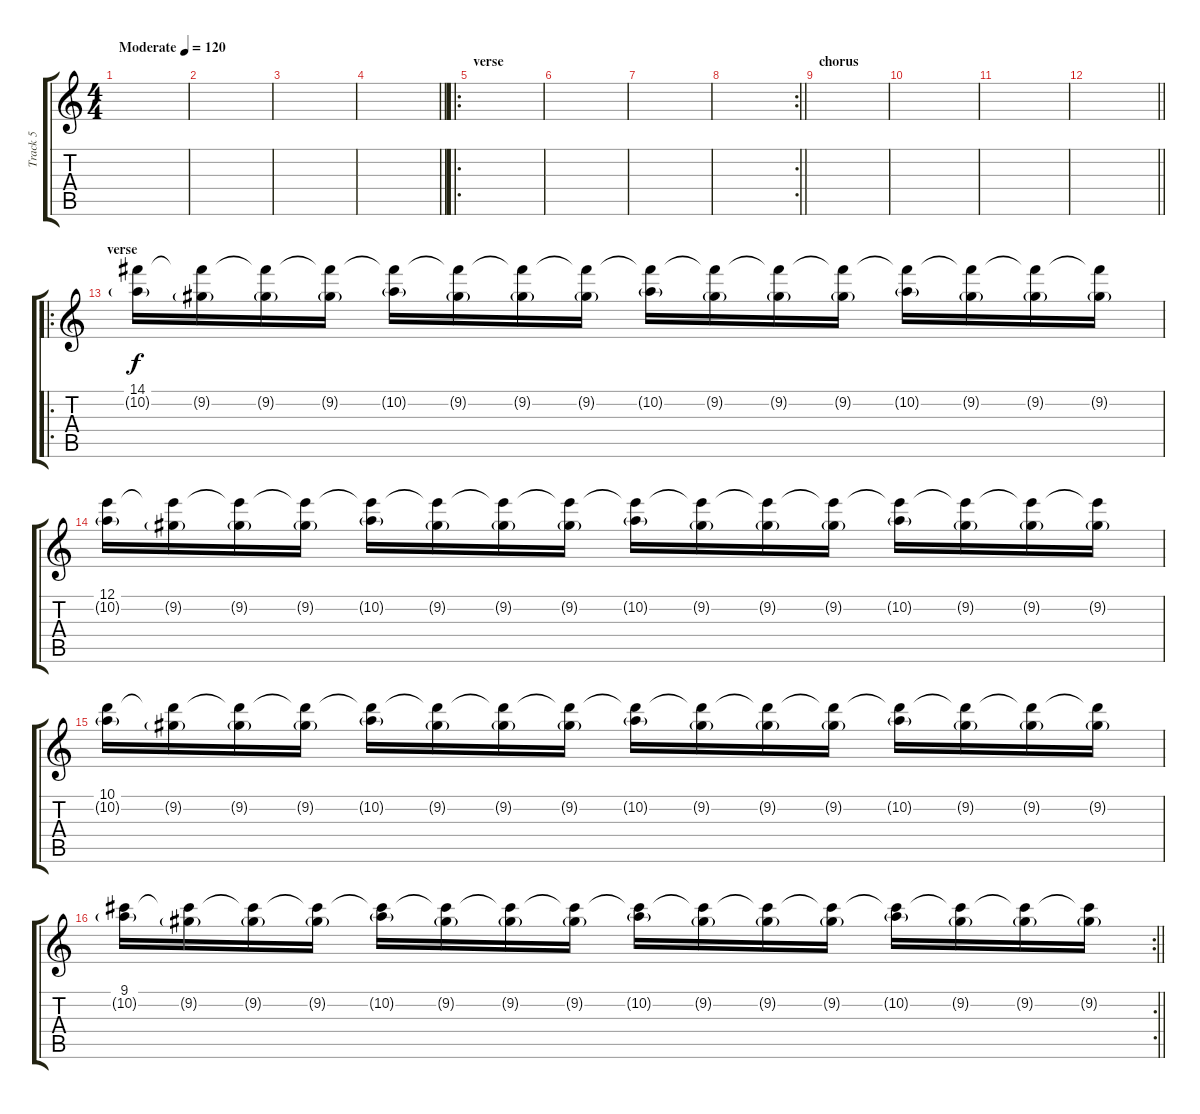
\track ("Track 5" "Track 5") {instrument stringensemble1}
\staff {score tabs}
\tuning (E5 B4 G4 D4 A3 D3) {hide}
\ts (4 4)
\tempo (120 "Moderate")
\clef g2
\ks c
|
|
|
\barLineRight lightlight
|
\ro
\section ("" "verse")
|
|
|
\rc 2
\barLineRight lightlight
|
\section ("" "chorus")
|
|
|
\barLineRight lightlight
|
\ro
\section ("" "verse")
(14.1 10.2{g}).16 (14.1{t} 9.2{g}).16 (14.1{t} 9.2{g}).16 (14.1{t} 9.2{g}).16 (14.1{t} 10.2{g}).16 (14.1{t} 9.2{g}).16 (14.1{t} 9.2{g}).16 (14.1{t} 9.2{g}).16 (14.1{t} 10.2{g}).16 (14.1{t} 9.2{g}).16 (14.1{t} 9.2{g}).16 (14.1{t} 9.2{g}).16 (14.1{t} 10.2{g}).16 (14.1{t} 9.2{g}).16 (14.1{t} 9.2{g}).16 (14.1{t} 9.2{g}).16 |
(12.1 10.2{g}).16 (12.1{t} 9.2{g}).16 (12.1{t} 9.2{g}).16 (12.1{t} 9.2{g}).16 (12.1{t} 10.2{g}).16 (12.1{t} 9.2{g}).16 (12.1{t} 9.2{g}).16 (12.1{t} 9.2{g}).16 (12.1{t} 10.2{g}).16 (12.1{t} 9.2{g}).16 (12.1{t} 9.2{g}).16 (12.1{t} 9.2{g}).16 (12.1{t} 10.2{g}).16 (12.1{t} 9.2{g}).16 (12.1{t} 9.2{g}).16 (12.1{t} 9.2{g}).16 |
(10.1 10.2{g}).16 (10.1{t} 9.2{g}).16 (10.1{t} 9.2{g}).16 (10.1{t} 9.2{g}).16 (10.1{t} 10.2{g}).16 (10.1{t} 9.2{g}).16 (10.1{t} 9.2{g}).16 (10.1{t} 9.2{g}).16 (10.1{t} 10.2{g}).16 (10.1{t} 9.2{g}).16 (10.1{t} 9.2{g}).16 (10.1{t} 9.2{g}).16 (10.1{t} 10.2{g}).16 (10.1{t} 9.2{g}).16 (10.1{t} 9.2{g}).16 (10.1{t} 9.2{g}).16 |
\rc 2
\barLineRight lightlight
(9.1 10.2{g}).16 (9.1{t} 9.2{g}).16 (9.1{t} 9.2{g}).16 (9.1{t} 9.2{g}).16 (9.1{t} 10.2{g}).16 (9.1{t} 9.2{g}).16 (9.1{t} 9.2{g}).16 (9.1{t} 9.2{g}).16 (9.1{t} 10.2{g}).16 (9.1{t} 9.2{g}).16 (9.1{t} 9.2{g}).16 (9.1{t} 9.2{g}).16 (9.1{t} 10.2{g}).16 (9.1{t} 9.2{g}).16 (9.1{t} 9.2{g}).16 (9.1{t} 9.2{g}).16
